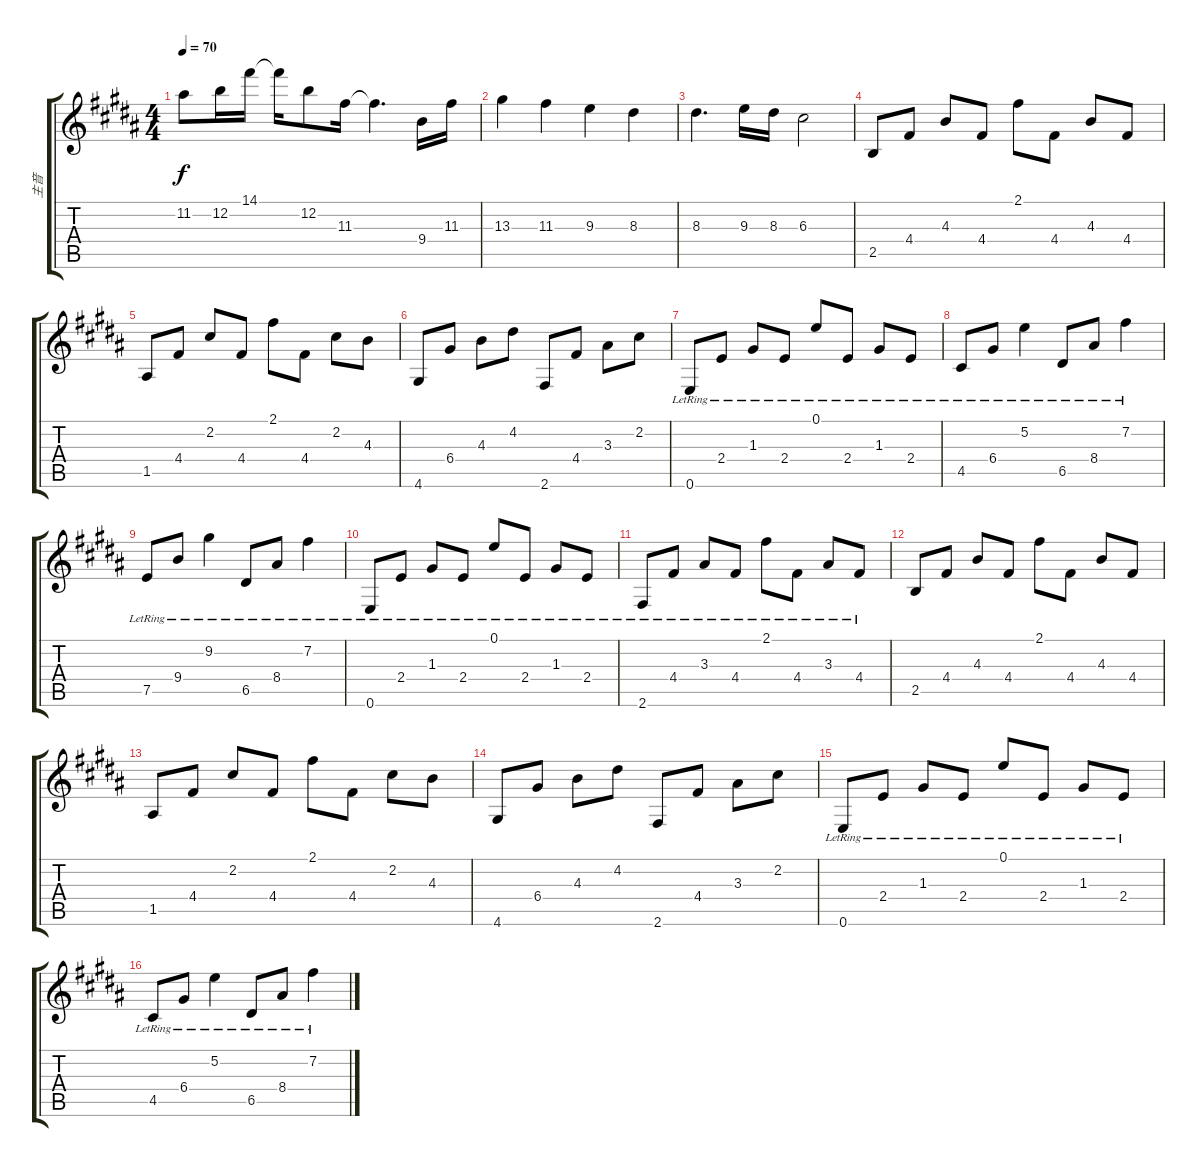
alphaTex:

\track ("主音" "主音") {instrument distortionguitar}
\staff {score tabs}
\tuning (E4 B3 G3 D3 A2 E2) {hide}
\ts (4 4)
\tempo 70
\clef g2
\ks b
11.2.8{dy f} 12.2.16 14.1.16 14.1{t}.16 12.2.8 11.3.16 11.3{t}.4{d} 9.4.16 11.3.16 |
13.3.4 11.3.4 9.3.4 8.3.4 |
8.3.4{d} 9.3.16 8.3.16 6.3.2 |
2.5.8{volume 7} 4.4.8 4.3.8 4.4.8 2.1.8 4.4.8 4.3.8 4.4.8 |
1.5.8 4.4.8 2.2.8 4.4.8 2.1.8 4.4.8 2.2.8 4.3.8 |
4.6.8 6.4.8 4.3.8 4.2.8 2.6.8 4.4.8 3.3.8 2.2.8 |
0.6{lr}.8 2.4{lr}.8 1.3{lr}.8 2.4{lr}.8 0.1{lr}.8 2.4{lr}.8 1.3{lr}.8 2.4{lr}.8 |
4.5{lr}.8 6.4{lr}.8 5.2{lr}.4 6.5{lr}.8 8.4{lr}.8 7.2{lr}.4 |
7.5{lr}.8 9.4{lr}.8 9.2{lr}.4 6.5{lr}.8 8.4{lr}.8 7.2{lr}.4 |
0.6{lr}.8 2.4{lr}.8 1.3{lr}.8 2.4{lr}.8 0.1{lr}.8 2.4{lr}.8 1.3{lr}.8 2.4{lr}.8 |
2.6{lr}.8 4.4{lr}.8 3.3{lr}.8 4.4{lr}.8 2.1{lr}.8 4.4{lr}.8 3.3{lr}.8 4.4{lr}.8 |
2.5.8 4.4.8 4.3.8 4.4.8 2.1.8 4.4.8 4.3.8 4.4.8 |
1.5.8 4.4.8 2.2.8 4.4.8 2.1.8 4.4.8 2.2.8 4.3.8 |
4.6.8 6.4.8 4.3.8 4.2.8 2.6.8 4.4.8 3.3.8 2.2.8 |
0.6{lr}.8 2.4{lr}.8 1.3{lr}.8 2.4{lr}.8 0.1{lr}.8 2.4{lr}.8 1.3{lr}.8 2.4{lr}.8 |
4.5{lr}.8 6.4{lr}.8 5.2{lr}.4 6.5{lr}.8 8.4{lr}.8 7.2{lr}.4
